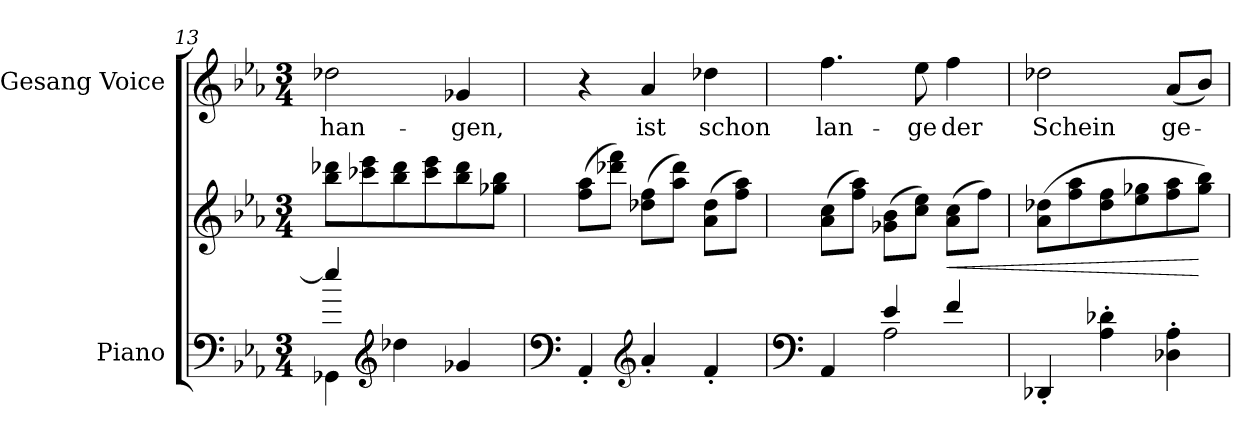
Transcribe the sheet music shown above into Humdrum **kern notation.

**kern	**kern	**dynam	**kern	**text
*part2	*part2	*part2	*part1	*part1
*staff3	*staff2	*staff2/3	*staff1	*staff1
*I"Piano	*	*	*I"Gesang Voice	*
*I'Pno	*	*	*	*
*clefF4	*clefG2	*	*clefG2	*
*k[b-e-a-]	*k[b-e-a-]	*	*k[b-e-a-]	*
*M3/4	*M3/4	*	*M3/4	*
=13	=13	=13	=13	=13
*^	*	*	*	*
4ee-/]	4GG-X\	8bb-\ 8ddd-X\L	.	2dd-X\	han-
.	.	8ccc-X\ 8eee-\	.	.	.
*clefG2	*	*	*	*	*
4dd-X\	2ryy	8bb-\ 8ddd-\	.	.	.
.	.	8ccc-\ 8eee-\	.	.	.
4g-X/	.	8bb-\ 8ddd-\	.	4g-X/	-gen,
.	.	8gg-X\ 8bb-\J	.	.	.
*v	*v	*	*	*	*
=14	=14	=14	=14	=14
*clefF4	*	*	*	*
4AA-'/	(8ff\ 8aa-\L	.	4r	.
.	8ddd-X\ 8fff\J)	.	.	.
*clefG2	*	*	*	*
4a-'/	(8dd-X\ 8ff\L	.	4a-/	ist
.	8aa-\ 8ddd-\J)	.	.	.
4f'/	(8a-\ 8dd-\L	.	4dd-X\	schon
.	8ff\ 8aa-\J)	.	.	.
=15	=15	=15	=15	=15
*clefF4	*	*	*	*
*^	*	*	*	*
4AA-/	4ryy	(8a-\ 8cc\L	.	4.ff\	lan-
.	.	8ff\ 8aa-\J)	.	.	.
4e-/	2A-\	(8g-X\ 8b-\L	.	.	.
.	.	8cc\ 8ee-\J)	.	8ee-\	-ge
!	!	!	!LO:HP:b	!	!
4f/	.	(8a-\ 8cc\L	<	4ff\	der
.	.	8ff\J)	.	.	.
*v	*v	*	*	*	*
=16	=16	=16	=16	=16
4DD-X'/	(8a-\ 8dd-X\L	.	2dd-X\	Schein
.	8ff\ 8aa-\	.	.	.
4A-\' 4d-X\'	8dd-\ 8ff\	.	.	.
.	8ee-\ 8gg-X\	.	.	.
4D-X\' 4A-\'	8ff\ 8aa-\	.	(8a-/L	ge-
.	8gg-\ 8bb-\J)	[	8b-/J)	.
=	=	=	=	=
*-	*-	*-	*-	*-
